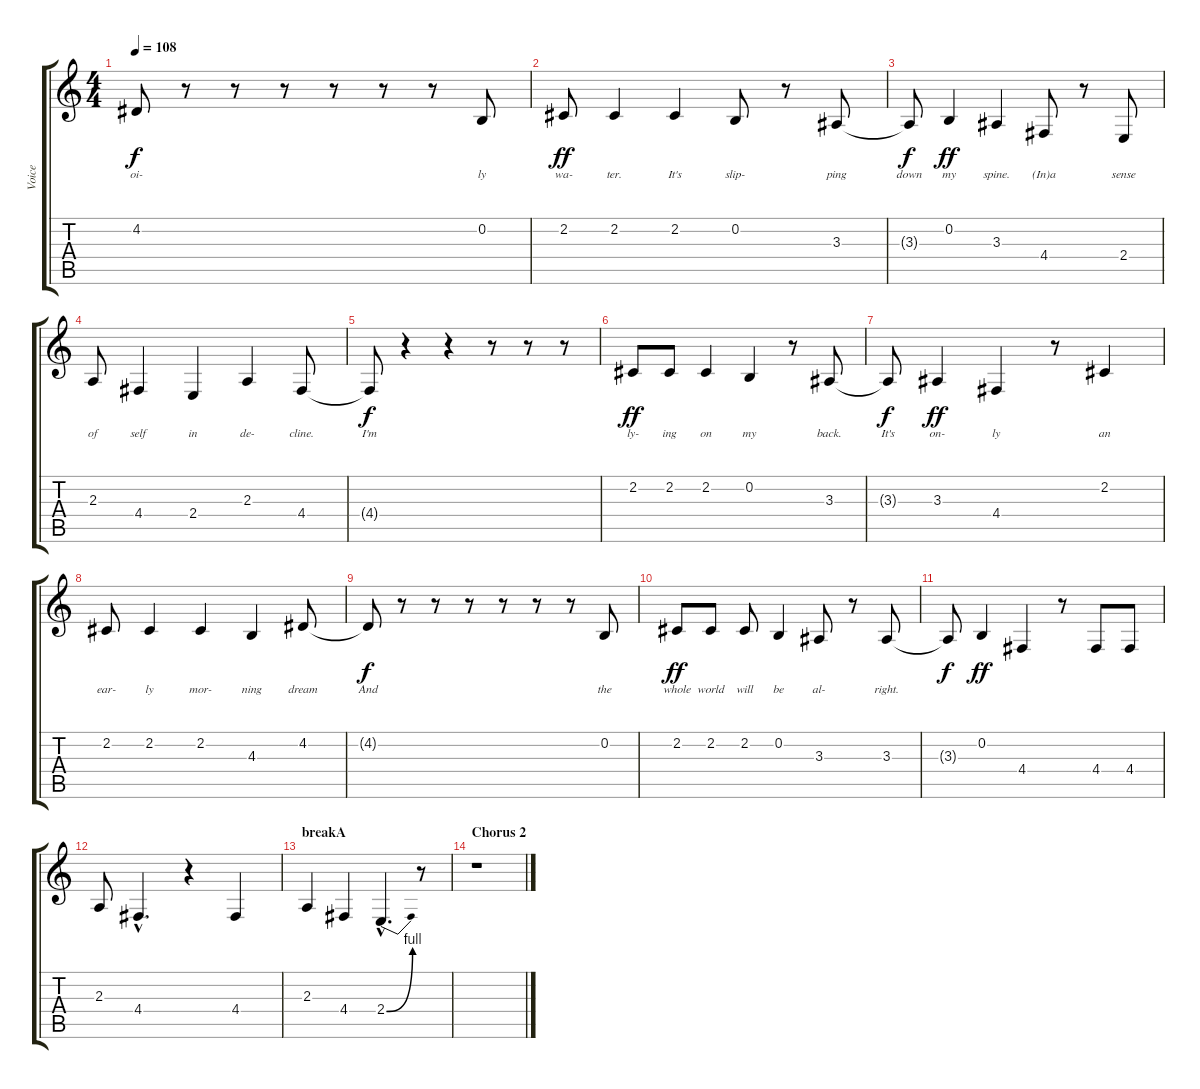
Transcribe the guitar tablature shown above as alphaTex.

\track ("Voice" "Voice") {instrument clarinet}
\staff {score tabs}
\tuning (E4 B3 G3 D3 A2 E2) {hide}
\ts (4 4)
\tempo 108
\clef g2
\ks c
4.2{t}.8{lyrics (0 "oi-") lyrics (1 "") lyrics (2 "") lyrics (3 "") lyrics (4 "") dy f} r.8 r.8 r.8 r.8 r.8 r.8 0.2.8{lyrics (0 "ly") lyrics (1 "") lyrics (2 "") lyrics (3 "") lyrics (4 "")} |
2.2.8{lyrics (0 "wa-") lyrics (1 "") lyrics (2 "") lyrics (3 "") lyrics (4 "") dy ff} 2.2.4{lyrics (0 "ter.") lyrics (1 "") lyrics (2 "") lyrics (3 "") lyrics (4 "")} 2.2.4{lyrics (0 "It's") lyrics (1 "") lyrics (2 "") lyrics (3 "") lyrics (4 "")} 0.2.8{lyrics (0 "slip-") lyrics (1 "") lyrics (2 "") lyrics (3 "") lyrics (4 "")} r.8 3.3.8{lyrics (0 "ping") lyrics (1 "") lyrics (2 "") lyrics (3 "") lyrics (4 "")} |
3.3{t}.8{lyrics (0 "down") lyrics (1 "") lyrics (2 "") lyrics (3 "") lyrics (4 "") dy f} 0.2.4{lyrics (0 "my") lyrics (1 "") lyrics (2 "") lyrics (3 "") lyrics (4 "") dy ff} 3.3.4{lyrics (0 "spine.") lyrics (1 "") lyrics (2 "") lyrics (3 "") lyrics (4 "")} 4.4.8{lyrics (0 "(In)a") lyrics (1 "") lyrics (2 "") lyrics (3 "") lyrics (4 "")} r.8 2.4.8{lyrics (0 "sense") lyrics (1 "") lyrics (2 "") lyrics (3 "") lyrics (4 "")} |
2.3.8{lyrics (0 "of") lyrics (1 "") lyrics (2 "") lyrics (3 "") lyrics (4 "")} 4.4.4{lyrics (0 "self") lyrics (1 "") lyrics (2 "") lyrics (3 "") lyrics (4 "")} 2.4.4{lyrics (0 "in") lyrics (1 "") lyrics (2 "") lyrics (3 "") lyrics (4 "")} 2.3.4{lyrics (0 "de-") lyrics (1 "") lyrics (2 "") lyrics (3 "") lyrics (4 "")} 4.4.8{lyrics (0 "cline.") lyrics (1 "") lyrics (2 "") lyrics (3 "") lyrics (4 "")} |
4.4{t}.8{lyrics (0 "I'm") lyrics (1 "") lyrics (2 "") lyrics (3 "") lyrics (4 "") dy f} r.4 r.4 r.8 r.8 r.8 |
2.2.8{lyrics (0 "ly-") lyrics (1 "") lyrics (2 "") lyrics (3 "") lyrics (4 "") dy ff} 2.2.8{lyrics (0 "ing") lyrics (1 "") lyrics (2 "") lyrics (3 "") lyrics (4 "")} 2.2.4{lyrics (0 "on") lyrics (1 "") lyrics (2 "") lyrics (3 "") lyrics (4 "")} 0.2.4{lyrics (0 "my") lyrics (1 "") lyrics (2 "") lyrics (3 "") lyrics (4 "")} r.8 3.3.8{lyrics (0 "back.") lyrics (1 "") lyrics (2 "") lyrics (3 "") lyrics (4 "")} |
3.3{t}.8{lyrics (0 "It's") lyrics (1 "") lyrics (2 "") lyrics (3 "") lyrics (4 "") dy f} 3.3.4{lyrics (0 "on-") lyrics (1 "") lyrics (2 "") lyrics (3 "") lyrics (4 "") dy ff} 4.4.4{lyrics (0 "ly") lyrics (1 "") lyrics (2 "") lyrics (3 "") lyrics (4 "")} r.8 2.2.4{lyrics (0 "an") lyrics (1 "") lyrics (2 "") lyrics (3 "") lyrics (4 "")} |
2.2.8{lyrics (0 "ear-") lyrics (1 "") lyrics (2 "") lyrics (3 "") lyrics (4 "")} 2.2.4{lyrics (0 "ly") lyrics (1 "") lyrics (2 "") lyrics (3 "") lyrics (4 "")} 2.2.4{lyrics (0 "mor-") lyrics (1 "") lyrics (2 "") lyrics (3 "") lyrics (4 "")} 4.3.4{lyrics (0 "ning") lyrics (1 "") lyrics (2 "") lyrics (3 "") lyrics (4 "")} 4.2.8{lyrics (0 "dream") lyrics (1 "") lyrics (2 "") lyrics (3 "") lyrics (4 "")} |
4.2{t}.8{lyrics (0 "And") lyrics (1 "") lyrics (2 "") lyrics (3 "") lyrics (4 "") dy f} r.8 r.8 r.8 r.8 r.8 r.8 0.2.8{lyrics (0 "the") lyrics (1 "") lyrics (2 "") lyrics (3 "") lyrics (4 "")} |
2.2.8{lyrics (0 "whole") lyrics (1 "") lyrics (2 "") lyrics (3 "") lyrics (4 "") dy ff} 2.2.8{lyrics (0 "world") lyrics (1 "") lyrics (2 "") lyrics (3 "") lyrics (4 "")} 2.2.8{lyrics (0 "will") lyrics (1 "") lyrics (2 "") lyrics (3 "") lyrics (4 "")} 0.2.4{lyrics (0 "be") lyrics (1 "") lyrics (2 "") lyrics (3 "") lyrics (4 "")} 3.3.8{lyrics (0 "al-") lyrics (1 "") lyrics (2 "") lyrics (3 "") lyrics (4 "")} r.8 3.3.8{lyrics (0 "right.") lyrics (1 "") lyrics (2 "") lyrics (3 "") lyrics (4 "")} |
3.3{t}.8{dy f} 0.2.4{dy ff} 4.4.4 r.8 4.4.8 4.4.8 |
2.3.8 4.4{hac}.4{d} r.4 4.4.4 |
\section ("" "breakA")
2.3.4 4.4.4 2.4{be (bend 0 0 60 4) hac}.4{d} r.8 |
\section ("" "Chorus 2")
r.1
